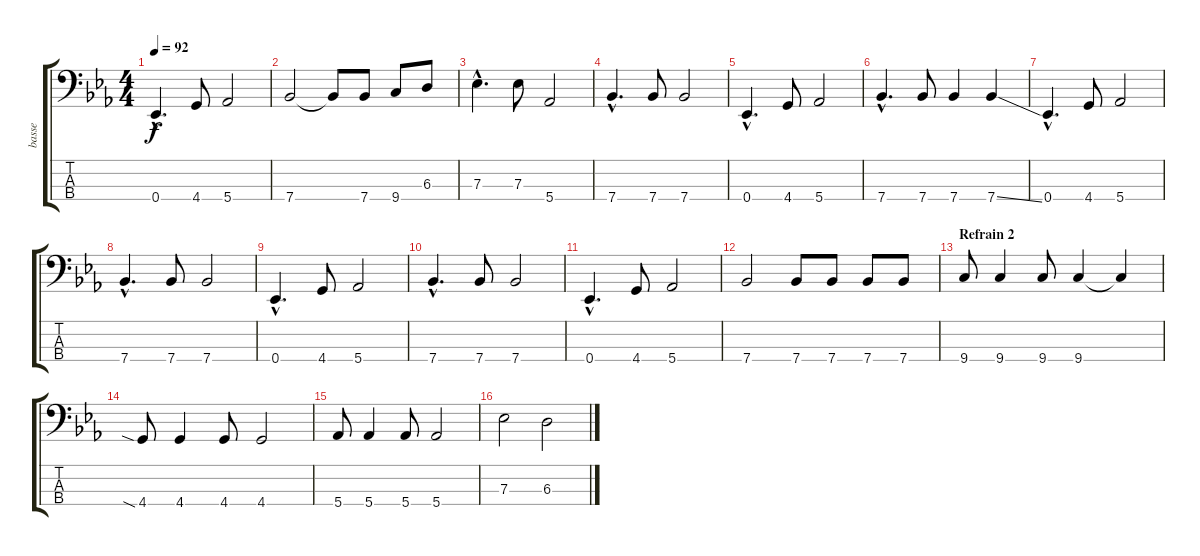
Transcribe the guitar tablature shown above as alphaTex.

\track ("basse" "basse") {instrument electricbassfinger}
\staff {score tabs}
\tuning (Gb2 Db2 Ab1 Eb1) {hide}
\ts (4 4)
\tempo 92
\clef f4
\ks eb
0.4{hac}.4{d dy f} 4.4.8 5.4.2 |
7.4.2 7.4{t}.8 7.4.8 9.4.8 6.3.8 |
7.3{hac}.4{d} 7.3.8 5.4.2 |
7.4{hac}.4{d} 7.4.8 7.4.2 |
0.4{hac}.4{d} 4.4.8 5.4.2 |
7.4{hac}.4{d} 7.4.8 7.4.4 7.4{ss}.4 |
0.4{hac}.4{d} 4.4.8 5.4.2 |
7.4{hac}.4{d} 7.4.8 7.4.2 |
0.4{hac}.4{d} 4.4.8 5.4.2 |
7.4{hac}.4{d} 7.4.8 7.4.2 |
0.4{hac}.4{d} 4.4.8 5.4.2 |
7.4.2 7.4.8 7.4.8 7.4.8 7.4.8 |
\section ("" "Refrain 2")
9.4.8 9.4.4 9.4.8 9.4.4 9.4{t}.4 |
4.4{sia}.8 4.4.4 4.4.8 4.4.2 |
5.4.8 5.4.4 5.4.8 5.4.2 |
7.3.2 6.3.2
